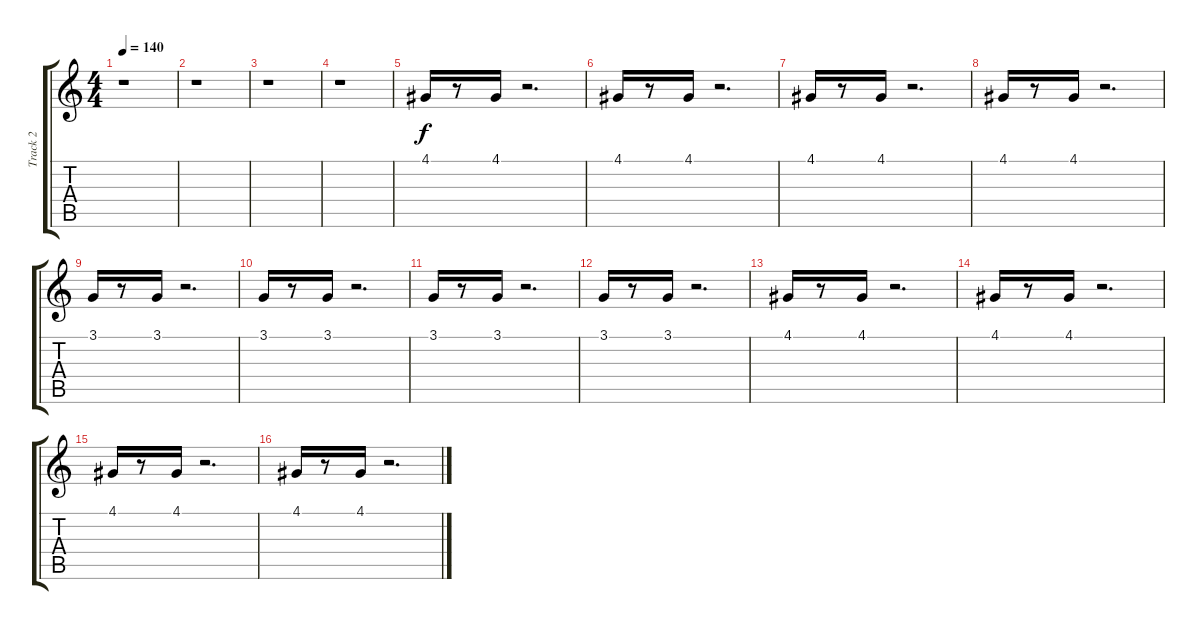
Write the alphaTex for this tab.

\track ("Track 2" "Track 2") {instrument trumpet}
\staff {score tabs}
\tuning (E4 B3 G3 D3 A2 E2) {hide}
\ts (4 4)
\tempo 140
\clef g2
\ks c
r.1{dy f} |
r.1 |
r.1 |
r.1 |
4.1.16 r.8 4.1.16 r.2{d} |
4.1.16 r.8 4.1.16 r.2{d} |
4.1.16 r.8 4.1.16 r.2{d} |
4.1.16 r.8 4.1.16 r.2{d} |
3.1.16 r.8 3.1.16 r.2{d} |
3.1.16 r.8 3.1.16 r.2{d} |
3.1.16 r.8 3.1.16 r.2{d} |
3.1.16 r.8 3.1.16 r.2{d} |
4.1.16 r.8 4.1.16 r.2{d} |
4.1.16 r.8 4.1.16 r.2{d} |
4.1.16 r.8 4.1.16 r.2{d} |
4.1.16 r.8 4.1.16 r.2{d}
